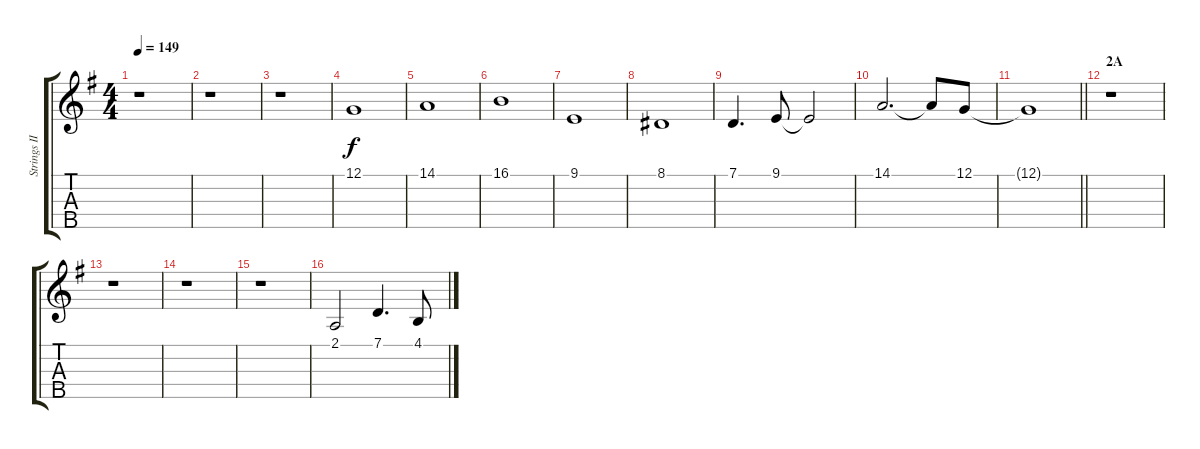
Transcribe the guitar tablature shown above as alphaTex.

\track ("Strings II" "Strings II") {instrument stringensemble1}
\staff {score tabs}
\tuning (G3 D3 A2 E2 B1) {hide}
\ts (4 4)
\tempo 149
\clef g2
\ks g
r.1{dy f} |
r.1 |
r.1 |
12.1.1 |
14.1.1 |
16.1.1 |
9.1.1 |
8.1.1 |
7.1.4{d} 9.1.8 9.1{t}.2 |
14.1.2{d} 14.1{t}.8 12.1.8 |
\barLineRight lightlight
12.1{t}.1 |
\section ("" "2A")
r.1 |
r.1 |
r.1 |
r.1 |
2.1.2 7.1.4{d} 4.1.8
